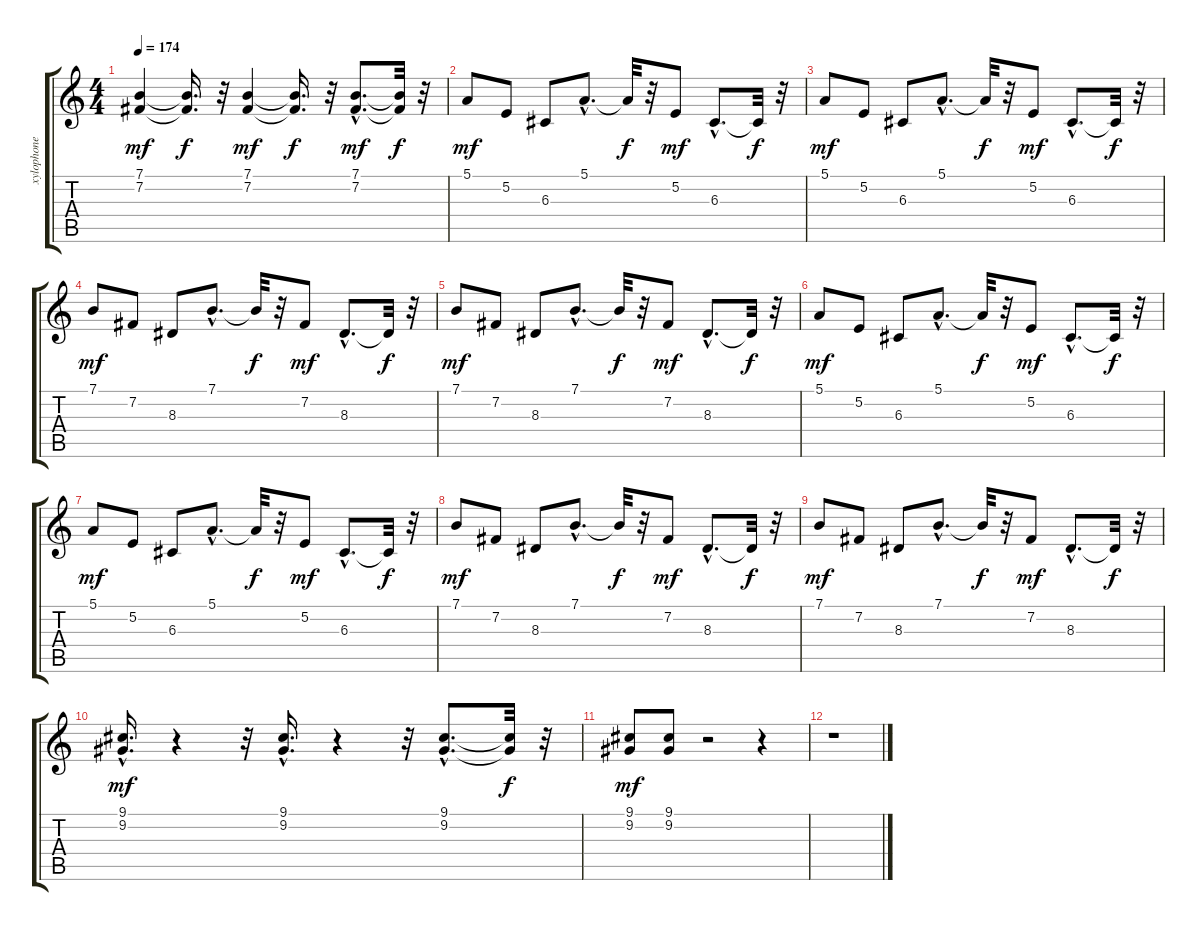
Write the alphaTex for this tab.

\track ("xylophone" "xylophone") {instrument xylophone}
\staff {score tabs}
\tuning (E4 B3 G3 D3 A2 E2) {hide}
\ts (4 4)
\tempo 174
\clef g2
\ks c
(7.1 7.2).4{dy mf} (7.1{t} 7.2{t}).16{d dy f} r.32 (7.1 7.2).4{dy mf} (7.1{t} 7.2{t}).16{d dy f} r.32 (7.1{hac} 7.2{hac}).8{d dy mf} (7.1{t} 7.2{t}).32{dy f} r.32 |
5.1.8{dy mf} 5.2.8 6.3.8 5.1{hac}.8{d} 5.1{t}.32{dy f} r.32 5.2.8{dy mf} 6.3{hac}.8{d} 6.3{t}.32{dy f} r.32 |
5.1.8{dy mf} 5.2.8 6.3.8 5.1{hac}.8{d} 5.1{t}.32{dy f} r.32 5.2.8{dy mf} 6.3{hac}.8{d} 6.3{t}.32{dy f} r.32 |
7.1.8{dy mf} 7.2.8 8.3.8 7.1{hac}.8{d} 7.1{t}.32{dy f} r.32 7.2.8{dy mf} 8.3{hac}.8{d} 8.3{t}.32{dy f} r.32 |
7.1.8{dy mf} 7.2.8 8.3.8 7.1{hac}.8{d} 7.1{t}.32{dy f} r.32 7.2.8{dy mf} 8.3{hac}.8{d} 8.3{t}.32{dy f} r.32 |
5.1.8{dy mf} 5.2.8 6.3.8 5.1{hac}.8{d} 5.1{t}.32{dy f} r.32 5.2.8{dy mf} 6.3{hac}.8{d} 6.3{t}.32{dy f} r.32 |
5.1.8{dy mf} 5.2.8 6.3.8 5.1{hac}.8{d} 5.1{t}.32{dy f} r.32 5.2.8{dy mf} 6.3{hac}.8{d} 6.3{t}.32{dy f} r.32 |
7.1.8{dy mf} 7.2.8 8.3.8 7.1{hac}.8{d} 7.1{t}.32{dy f} r.32 7.2.8{dy mf} 8.3{hac}.8{d} 8.3{t}.32{dy f} r.32 |
7.1.8{dy mf} 7.2.8 8.3.8 7.1{hac}.8{d} 7.1{t}.32{dy f} r.32 7.2.8{dy mf} 8.3{hac}.8{d} 8.3{t}.32{dy f} r.32 |
(9.1{hac} 9.2{hac}).16{d dy mf} r.4 r.32 (9.1{hac} 9.2{hac}).16{d} r.4 r.32 (9.1{hac} 9.2{hac}).8{d} (9.1{t} 9.2{t}).32{dy f} r.32 |
(9.1 9.2).8{dy mf} (9.1 9.2).8 r.2 r.4 |
r.1
